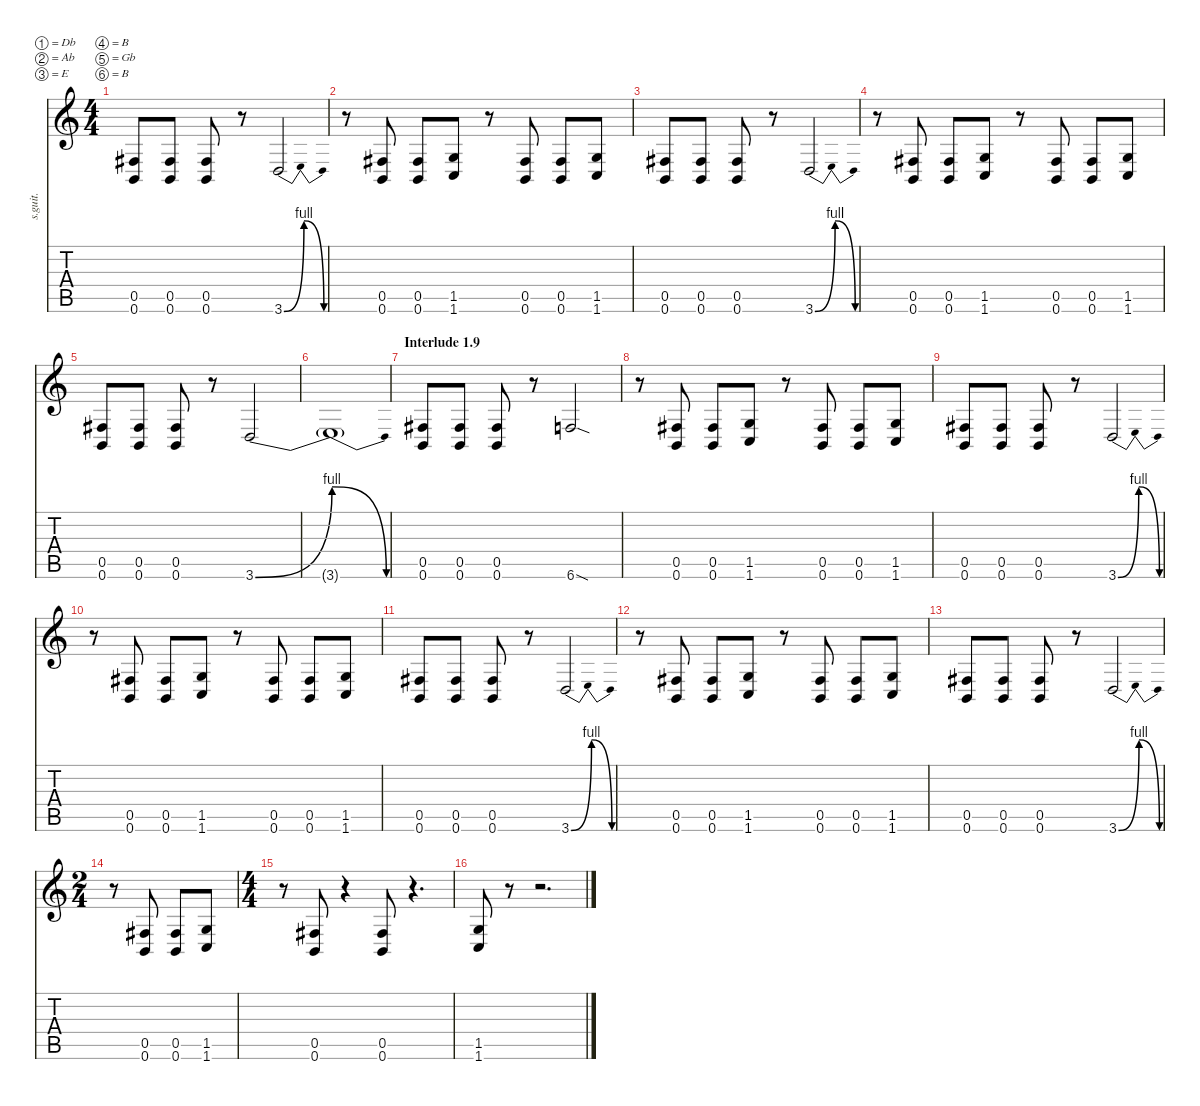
\defaultSystemsLayout 4
\hideDynamics
\bracketExtendMode nobrackets
\track ("Josh Brainard" "s.guit.") {instrument distortionguitar}
\staff {score tabs}
\tuning (Db4 Ab3 E3 B2 Gb2 B1)
\ts (4 4)
\tempo (200 hide)
\clef g2
\ks c
(0.5{acc #} 0.6).8{lyrics (0 "") lyrics (1 "") lyrics (2 "") lyrics (3 "") lyrics (4 "") dy f} (0.5{acc #} 0.6).8{lyrics (0 "") lyrics (1 "") lyrics (2 "") lyrics (3 "") lyrics (4 "")} (0.5{acc #} 0.6).8{lyrics (0 "") lyrics (1 "") lyrics (2 "") lyrics (3 "") lyrics (4 "")} r.8 3.6{be (bendrelease 0 0 30 4 30 4 60 0)}.2{lyrics (0 "") lyrics (1 "") lyrics (2 "") lyrics (3 "") lyrics (4 "")} |
r.8 (0.5{acc #} 0.6).8{lyrics (0 "") lyrics (1 "") lyrics (2 "") lyrics (3 "") lyrics (4 "")} (0.5{acc #} 0.6).8{lyrics (0 "") lyrics (1 "") lyrics (2 "") lyrics (3 "") lyrics (4 "")} (1.5 1.6).8{lyrics (0 "") lyrics (1 "") lyrics (2 "") lyrics (3 "") lyrics (4 "")} r.8 (0.5{acc #} 0.6).8{lyrics (0 "") lyrics (1 "") lyrics (2 "") lyrics (3 "") lyrics (4 "")} (0.5{acc #} 0.6).8{lyrics (0 "") lyrics (1 "") lyrics (2 "") lyrics (3 "") lyrics (4 "")} (1.5 1.6).8{lyrics (0 "") lyrics (1 "") lyrics (2 "") lyrics (3 "") lyrics (4 "")} |
(0.5{acc #} 0.6).8{lyrics (0 "") lyrics (1 "") lyrics (2 "") lyrics (3 "") lyrics (4 "")} (0.5{acc #} 0.6).8{lyrics (0 "") lyrics (1 "") lyrics (2 "") lyrics (3 "") lyrics (4 "")} (0.5{acc #} 0.6).8{lyrics (0 "") lyrics (1 "") lyrics (2 "") lyrics (3 "") lyrics (4 "")} r.8 3.6{be (bendrelease 0 0 30 4 30 4 60 0)}.2{lyrics (0 "") lyrics (1 "") lyrics (2 "") lyrics (3 "") lyrics (4 "")} |
r.8 (0.5{acc #} 0.6).8{lyrics (0 "") lyrics (1 "") lyrics (2 "") lyrics (3 "") lyrics (4 "")} (0.5{acc #} 0.6).8{lyrics (0 "") lyrics (1 "") lyrics (2 "") lyrics (3 "") lyrics (4 "")} (1.5 1.6).8{lyrics (0 "") lyrics (1 "") lyrics (2 "") lyrics (3 "") lyrics (4 "")} r.8 (0.5{acc #} 0.6).8{lyrics (0 "") lyrics (1 "") lyrics (2 "") lyrics (3 "") lyrics (4 "")} (0.5{acc #} 0.6).8{lyrics (0 "") lyrics (1 "") lyrics (2 "") lyrics (3 "") lyrics (4 "")} (1.5 1.6).8{lyrics (0 "") lyrics (1 "") lyrics (2 "") lyrics (3 "") lyrics (4 "")} |
(0.5{acc #} 0.6).8{lyrics (0 "") lyrics (1 "") lyrics (2 "") lyrics (3 "") lyrics (4 "")} (0.5{acc #} 0.6).8{lyrics (0 "") lyrics (1 "") lyrics (2 "") lyrics (3 "") lyrics (4 "")} (0.5{acc #} 0.6).8{lyrics (0 "") lyrics (1 "") lyrics (2 "") lyrics (3 "") lyrics (4 "")} r.8 3.6{be (bend 0 0 15 4)}.2{lyrics (0 "") lyrics (1 "") lyrics (2 "") lyrics (3 "") lyrics (4 "")} |
3.6{be (release 0 4 30 0) t}.1{lyrics (0 "") lyrics (1 "") lyrics (2 "") lyrics (3 "") lyrics (4 "")} |
\section ("" "Interlude 1.9")
(0.5{acc #} 0.6).8{lyrics (0 "") lyrics (1 "") lyrics (2 "") lyrics (3 "") lyrics (4 "")} (0.5{acc #} 0.6).8{lyrics (0 "") lyrics (1 "") lyrics (2 "") lyrics (3 "") lyrics (4 "")} (0.5{acc #} 0.6).8{lyrics (0 "") lyrics (1 "") lyrics (2 "") lyrics (3 "") lyrics (4 "")} r.8 6.6{sod}.2{lyrics (0 "") lyrics (1 "") lyrics (2 "") lyrics (3 "") lyrics (4 "")} |
r.8 (0.5{acc #} 0.6).8{lyrics (0 "") lyrics (1 "") lyrics (2 "") lyrics (3 "") lyrics (4 "")} (0.5{acc #} 0.6).8{lyrics (0 "") lyrics (1 "") lyrics (2 "") lyrics (3 "") lyrics (4 "")} (1.5 1.6).8{lyrics (0 "") lyrics (1 "") lyrics (2 "") lyrics (3 "") lyrics (4 "")} r.8 (0.5{acc #} 0.6).8{lyrics (0 "") lyrics (1 "") lyrics (2 "") lyrics (3 "") lyrics (4 "")} (0.5{acc #} 0.6).8{lyrics (0 "") lyrics (1 "") lyrics (2 "") lyrics (3 "") lyrics (4 "")} (1.5 1.6).8{lyrics (0 "") lyrics (1 "") lyrics (2 "") lyrics (3 "") lyrics (4 "")} |
(0.5{acc #} 0.6).8{lyrics (0 "") lyrics (1 "") lyrics (2 "") lyrics (3 "") lyrics (4 "")} (0.5{acc #} 0.6).8{lyrics (0 "") lyrics (1 "") lyrics (2 "") lyrics (3 "") lyrics (4 "")} (0.5{acc #} 0.6).8{lyrics (0 "") lyrics (1 "") lyrics (2 "") lyrics (3 "") lyrics (4 "")} r.8 3.6{be (bendrelease 0 0 30 4 30 4 60 0)}.2{lyrics (0 "") lyrics (1 "") lyrics (2 "") lyrics (3 "") lyrics (4 "")} |
r.8 (0.5{acc #} 0.6).8{lyrics (0 "") lyrics (1 "") lyrics (2 "") lyrics (3 "") lyrics (4 "")} (0.5{acc #} 0.6).8{lyrics (0 "") lyrics (1 "") lyrics (2 "") lyrics (3 "") lyrics (4 "")} (1.5 1.6).8{lyrics (0 "") lyrics (1 "") lyrics (2 "") lyrics (3 "") lyrics (4 "")} r.8 (0.5{acc #} 0.6).8{lyrics (0 "") lyrics (1 "") lyrics (2 "") lyrics (3 "") lyrics (4 "")} (0.5{acc #} 0.6).8{lyrics (0 "") lyrics (1 "") lyrics (2 "") lyrics (3 "") lyrics (4 "")} (1.5 1.6).8{lyrics (0 "") lyrics (1 "") lyrics (2 "") lyrics (3 "") lyrics (4 "")} |
(0.5{acc #} 0.6).8{lyrics (0 "") lyrics (1 "") lyrics (2 "") lyrics (3 "") lyrics (4 "")} (0.5{acc #} 0.6).8{lyrics (0 "") lyrics (1 "") lyrics (2 "") lyrics (3 "") lyrics (4 "")} (0.5{acc #} 0.6).8{lyrics (0 "") lyrics (1 "") lyrics (2 "") lyrics (3 "") lyrics (4 "")} r.8 3.6{be (bendrelease 0 0 30 4 30 4 60 0)}.2{lyrics (0 "") lyrics (1 "") lyrics (2 "") lyrics (3 "") lyrics (4 "")} |
r.8 (0.5{acc #} 0.6).8{lyrics (0 "") lyrics (1 "") lyrics (2 "") lyrics (3 "") lyrics (4 "")} (0.5{acc #} 0.6).8{lyrics (0 "") lyrics (1 "") lyrics (2 "") lyrics (3 "") lyrics (4 "")} (1.5 1.6).8{lyrics (0 "") lyrics (1 "") lyrics (2 "") lyrics (3 "") lyrics (4 "")} r.8 (0.5{acc #} 0.6).8{lyrics (0 "") lyrics (1 "") lyrics (2 "") lyrics (3 "") lyrics (4 "")} (0.5{acc #} 0.6).8{lyrics (0 "") lyrics (1 "") lyrics (2 "") lyrics (3 "") lyrics (4 "")} (1.5 1.6).8{lyrics (0 "") lyrics (1 "") lyrics (2 "") lyrics (3 "") lyrics (4 "")} |
(0.5{acc #} 0.6).8{lyrics (0 "") lyrics (1 "") lyrics (2 "") lyrics (3 "") lyrics (4 "")} (0.5{acc #} 0.6).8{lyrics (0 "") lyrics (1 "") lyrics (2 "") lyrics (3 "") lyrics (4 "")} (0.5{acc #} 0.6).8{lyrics (0 "") lyrics (1 "") lyrics (2 "") lyrics (3 "") lyrics (4 "")} r.8 3.6{be (bendrelease 0 0 30 4 30 4 60 0)}.2{lyrics (0 "") lyrics (1 "") lyrics (2 "") lyrics (3 "") lyrics (4 "")} |
\ts (2 4)
\beaming (8 2 2 2 2)
\tempo (190 hide)
r.8 (0.5{acc #} 0.6).8{lyrics (0 "") lyrics (1 "") lyrics (2 "") lyrics (3 "") lyrics (4 "")} (0.5{acc #} 0.6).8{lyrics (0 "") lyrics (1 "") lyrics (2 "") lyrics (3 "") lyrics (4 "")} (1.5 1.6).8{lyrics (0 "") lyrics (1 "") lyrics (2 "") lyrics (3 "") lyrics (4 "")} |
\ts (4 4)
\beaming (8 2 2 2 2)
\tempo (150 hide)
r.8 (0.5{acc #} 0.6).8{lyrics (0 "") lyrics (1 "") lyrics (2 "") lyrics (3 "") lyrics (4 "")} r.4 (0.5{acc #} 0.6).8{lyrics (0 "") lyrics (1 "") lyrics (2 "") lyrics (3 "") lyrics (4 "")} r.4{d} |
(1.5 1.6).8{lyrics (0 "") lyrics (1 "") lyrics (2 "") lyrics (3 "") lyrics (4 "")} r.8 r.2{d}
